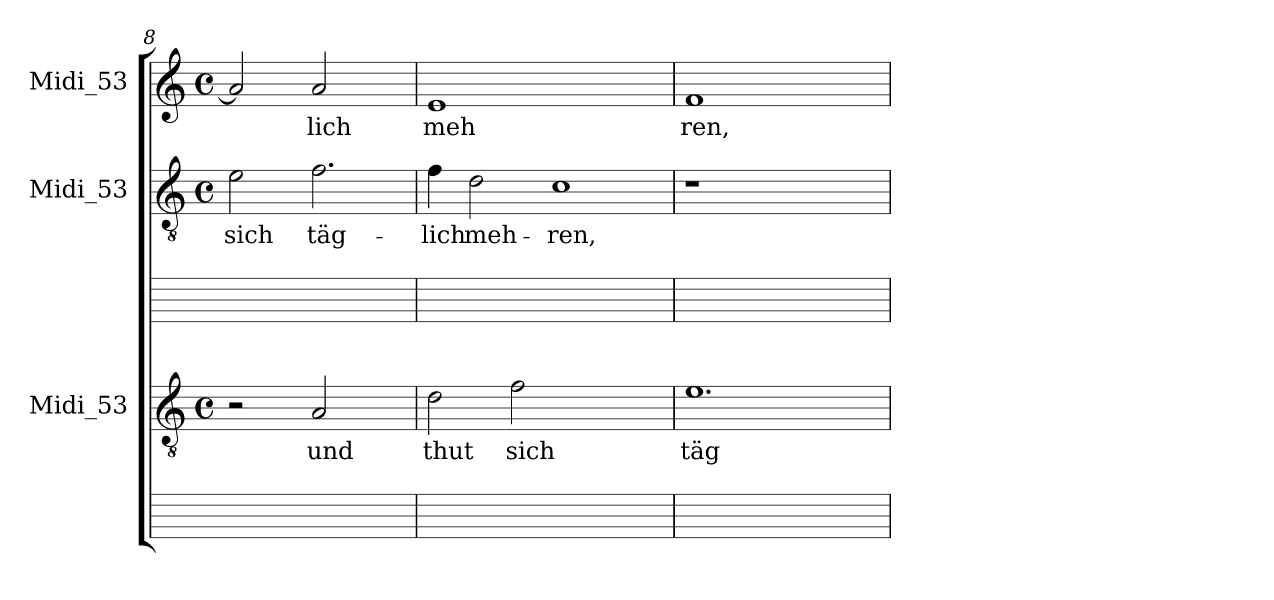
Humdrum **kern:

**kern	**kern	**text	**kern	**kern	**text	**kern	**text
*part5	*part4	*part4	*part3	*part2	*part2	*part1	*part1
*staff5	*staff4	*staff4	*staff3	*staff2	*staff2	*staff1	*staff1
*	*I"Midi_53	*	*	*I"Midi_53	*	*I"Midi_53	*
!!LO:LB:g=z
*	*clefGv2	*	*	*clefGv2	*	*clefG2	*
*	*k[]	*	*	*k[]	*	*k[]	*
*	*C:	*	*	*C:	*	*C:	*
*	*M4/4	*	*	*M4/4	*	*M4/4	*
*	*met(c)	*	*	*met(c)	*	*met(c)	*
=8B	=8B	=8B	=8B	=8B	=8B	=8B	=8B
!	!	!	!	!	!LO:LY:b	!	!
4ryy	2r	.	4ryy	2e\	sich	2a/]	.
1ryy	.	.	1ryy	.	.	.	.
!	!	!LO:LY:b	!	!	!LO:LY:b	!	!LO:LY:b
.	2A/	und	.	2.f\	täg-	2a/	lich
.	4ryy	.	.	.	.	4ryy	.
=8C	=8C	=8C	=8C	=8C	=8C	=8C	=8C
!	!	!LO:LY:b	!	!	!LO:LY:b	!	!LO:LY:b
4ryy	2d\	thut	4ryy	4f\	-lich	1e	meh
!	!	!	!	!	!LO:LY:b	!	!
1.ryy	.	.	1.ryy	2d\	meh-	.	.
!	!	!LO:LY:b	!	!	!	!	!
.	2f\	sich	.	.	.	.	.
!	!	!	!	!	!LO:LY:b	!	!
.	.	.	.	1c	-ren,	.	.
.	2.ryy	.	.	.	.	2.ryy	.
=8D	=8D	=8D	=8D	=8D	=8D	=8D	=8D
!	!	!LO:LY:b	!	!	!	!	!LO:LY:b
4ryy	1.e	täg	4ryy	1r	.	1f	ren,
1ryy	.	.	1ryy	.	.	.	.
.	.	.	.	2ryy	.	2ryy	.
4ryy	.	.	4ryy	.	.	.	.
=	=	=	=	=	=	=	=
*-	*-	*-	*-	*-	*-	*-	*-
